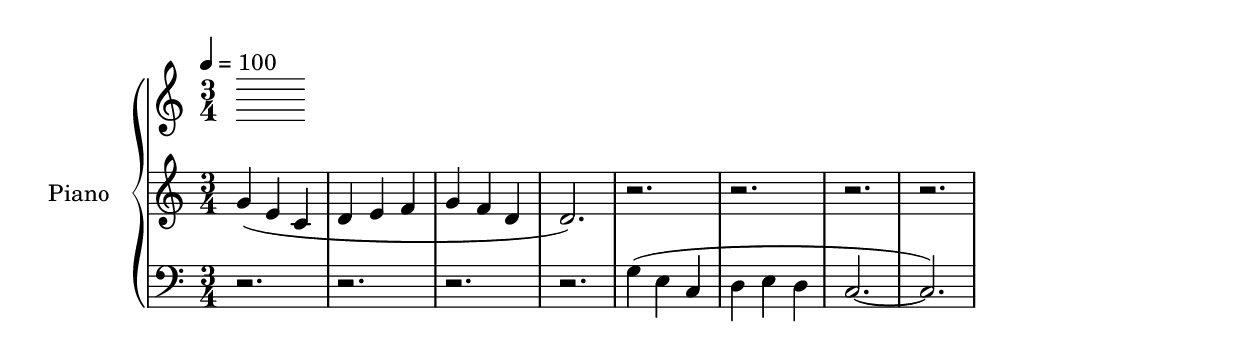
\version "2.18.2"


upper = \relative c'' {
  \clef treble
  %\key c \major
  \time 3/4

  g4( e c | d e f | g f d | d2.)  
  r2.      | r     |  r    | r
}

lower = \relative c' {
  \clef bass
 % \key c \major
  \time 3/4
 
  r2.     | r     |  r    | r
  g4( e c | d e d | c2.~ | c2.)
}

\score {
  \new PianoStaff <<
    \set PianoStaff.instrumentName = #"Piano  "
    \tempo 4 = 100
    %\repeat volta 2 {
      \new Staff = "upper" \upper
      \new Staff = "lower" \lower
    %}
  >>
  \layout { }
  \midi { }
}
